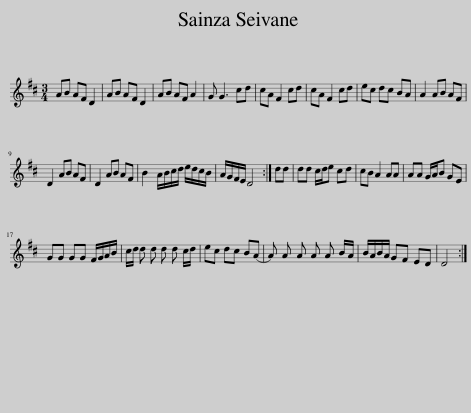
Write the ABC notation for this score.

X:1
L:1/8
M:3/4
I:linebreak $
K:D
V:1 treble
V:1
 AB AF D2 | AB AF D2 | AB AF A2 | G G3 cd | cA F2 cd | %5
 cA F2 cd | ec dc BA | A2 AB AF |$ D2 AB AF | D2 AB AF | %10
 B2 A/B/c/d/ e/d/c/B/ | A/G/F/E/ D4 :| dd | dd c/d/e cd | cB A2 AA | %15
 AA G/A/B GE |$ GG GG F/G/A/B/ | c/d/ d d d d c/d/ | ec dc B(A | A) A A A A B/A/ | %20
 B/A/B/A/ GF ED | D4 :| %22
